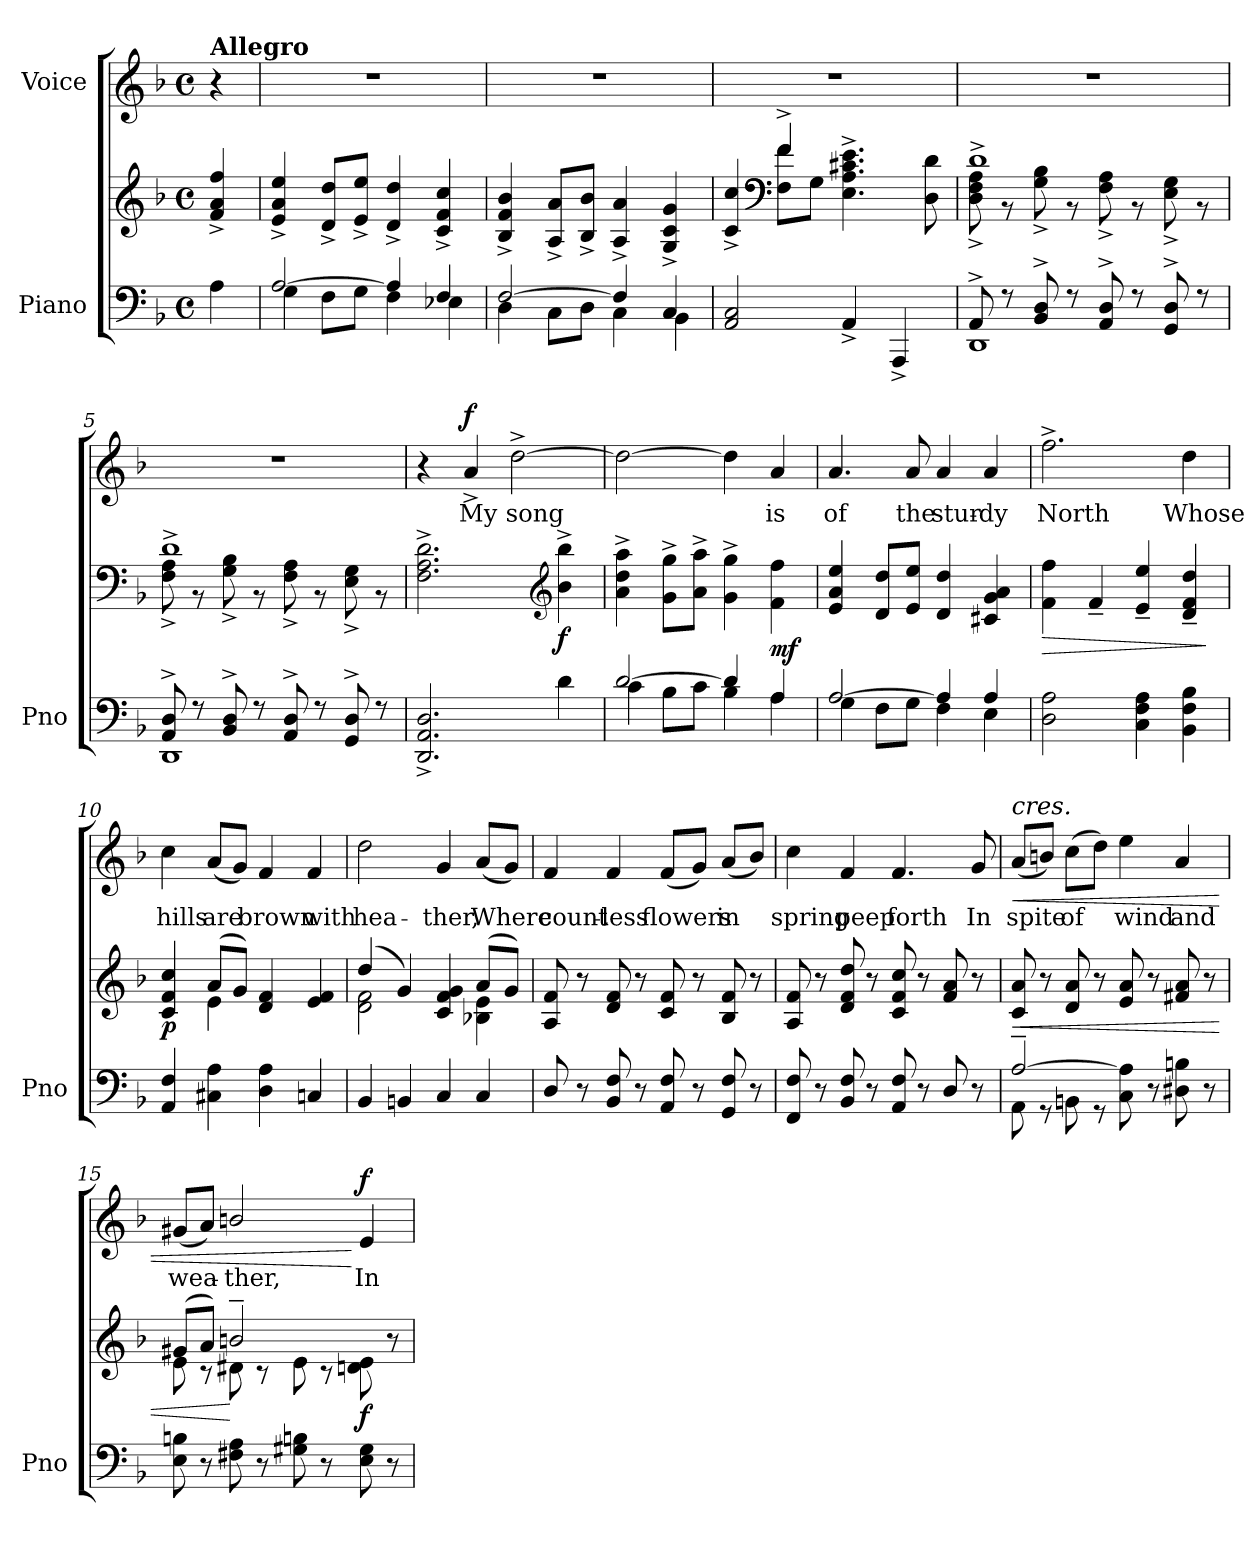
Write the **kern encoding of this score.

**kern	**kern	**dynam	**kern	**text	**dynam
*part2	*part2	*part2	*part1	*part1	*part1
*staff3	*staff2	*staff2/3	*staff1	*staff1	*staff1
*I"Piano	*	*	*I"Voice	*	*
*I'Pno	*	*	*	*	*
*clefF4	*clefG2	*	*clefG2	*	*
*k[b-]	*k[b-]	*	*k[b-]	*	*
*M4/4	*M4/4	*	*M4/4	*	*
*met(c)	*met(c)	*	*met(c)	*	*
*MM152	*MM152	*	*MM152	*	*
=	=	=	=	=	=
!	!	!	!LO:TX:a:B:t=Allegro	!	!
!	!	!LO:DY:b	!	!	!
!	!	!LO:DY:n=1:b	!	!	!
4A\	4f/^> 4a/^> 4ff/^>	ff other-dynamics	4r	.	.
=1	=1	=1	=1	=1	=1
*^	*	*	*	*	*
[2A/	4G\	4e/^> 4a/^> 4ee/^>	.	1r	.	.
.	8F\L	8d/^> 8dd/^>L	.	.	.	.
.	8G\J	8e/^> 8ee/^>J	.	.	.	.
4A/]	4F\	4d/^> 4dd/^>	.	.	.	.
4F/	4E-X\	4c/^> 4f/^> 4cc/^>	.	.	.	.
=2	=2	=2	=2	=2	=2	=2
[2F/	4D\	4B-/^> 4f/^> 4b-/^>	.	1r	.	.
.	8C\L	8A/^> 8a/^>L	.	.	.	.
.	8D\J	8B-/^> 8b-/^>J	.	.	.	.
4F/]	4C\	4A/^> 4a/^>	.	.	.	.
4C/	4BB-\	4G/^> 4c/^> 4g/^>	.	.	.	.
*v	*v	*	*	*	*	*
=3	=3	=3	=3	=3	=3
*	*^	*	*	*	*
2AA/ 2C/	4c/^> 4cc/^>	4ryy	.	1r	.	.
*	*clefF4	*	*	*	*	*
.	4f^/	8F\ 8f\L	.	.	.	.
.	.	8G\J	.	.	.	.
4AA^/	4.E\^ 4.A\^ 4.c#X\^ 4.e\^	2ryy	.	.	.	.
4AAA^/	.	.	.	.	.	.
.	8D\ 8d\	.	.	.	.	.
!!LO:LB:g=z
=4	=4	=4	=4	=4	=4	=4
*^	*	*	*	*	*	*
8AA^/	1DD	1d^	8D\^ 8F\^ 8A\^	.	1r	.	.
8r	.	.	8r	.	.	.	.
8BB-/^ 8D/^	.	.	8G\^ 8B-\^	.	.	.	.
8r	.	.	8r	.	.	.	.
8AA/^ 8D/^	.	.	8F\^ 8A\^	.	.	.	.
8r	.	.	8r	.	.	.	.
8GG/^ 8D/^	.	.	8E\^ 8G\^	.	.	.	.
8r	.	.	8r	.	.	.	.
=5	=5	=5	=5	=5	=5	=5	=5
8AA/^ 8D/^	1DD	1d^	8F\^ 8A\^	.	1r	.	.
8r	.	.	8r	.	.	.	.
8BB-/^ 8D/^	.	.	8G\^ 8B-\^	.	.	.	.
8r	.	.	8r	.	.	.	.
8AA/^ 8D/^	.	.	8F\^ 8A\^	.	.	.	.
8r	.	.	8r	.	.	.	.
8GG/^ 8D/^	.	.	8E\^ 8G\^	.	.	.	.
8r	.	.	8r	.	.	.	.
*v	*v	*	*	*	*	*	*
*	*v	*v	*	*	*	*
=6	=6	=6	=6	=6	=6
2.DD/^> 2.AA/^> 2.D/^>	2.F\^ 2.A\^ 2.d\^	.	4r	.	.
!	!	!	!	!LO:LY:b	!LO:DY:a
.	.	.	4a^>/	My	f
!	!	!	!	!LO:LY:b	!
.	.	.	[2dd^\	song	.
*	*clefG2	*	*	*	*
!	!	!LO:DY:b	!	!	!
4d\	4b-\^ 4bb-\^	f	.	.	.
!!LO:LB:g=z
=7	=7	=7	=7	=7	=7
*^	*	*	*	*	*
[2d/	4c\	4a\^> 4dd\^> 4aa\^>	.	2dd\_	.	.
.	8B-\L	8g\^> 8gg\^>L	.	.	.	.
.	8c\J	8a\^> 8aa\^>J	.	.	.	.
4d/]	4B-\	4g\^> 4gg\^>	.	4dd\]	.	.
!	!	!	!LO:DY:b	!	!LO:LY:b	!
4A/	4A\	4f\ 4ff\	mf	4a/	is	.
=8	=8	=8	=8	=8	=8	=8
!	!	!	!	!	!LO:LY:b	!
[2A/	4G\	4e/ 4a/ 4ee/	.	4.a/	of	.
.	8F\L	8d/ 8dd/L	.	.	.	.
!	!	!	!	!	!LO:LY:b	!
.	8G\J	8e/ 8ee/J	.	8a/	the	.
!	!	!	!	!	!LO:LY:b	!
4A/]	4F\	4d/ 4dd/	.	4a/	stur-	.
!	!	!	!	!	!LO:LY:b	!
4A/	4E\	4c#X/ 4g/ 4a/	.	4a/	-dy	.
=9	=9	=9	=9	=9	=9	=9
!	!	!	!LO:HP:b	!	!LO:LY:b	!
*v	*v	*	*	*	*	*
2D\ 2A\	4f\ 4ff\	>	2.ff^\	North	.
.	4f~/	.	.	.	.
4C\ 4F\ 4A\	4e/~ 4ee/~	.	.	.	.
!	!	!	!	!LO:LY:b	!
4BB-\ 4F\ 4B-\	4d/~ 4f/~ 4dd/~	.	4dd\	Whose	.
.	.	]	.	.	.
!!LO:PB:g=z
=10	=10	=10	=10	=10	=10
*	*^	*	*	*	*
!	!	!	!LO:DY:b	!	!LO:LY:b	!
4AA/ 4F/	4c/ 4f/ 4cc/	4ryy	p	4cc\	hills	.
!	!	!	!	!	!LO:LY:b	!
4C#X\ 4A\	(8a/L	4e\	.	(8a/L	are	.
.	8g/J)	.	.	8g/J)	.	.
!	!	!	!	!	!LO:LY:b	!
4D\ 4A\	4d/ 4f/	2ryy	.	4f/	brown	.
!	!	!	!	!	!LO:LY:b	!
4Cn/	4e/ 4f/	.	.	4f/	with	.
=11	=11	=11	=11	=11	=11	=11
!	!	!	!	!	!LO:LY:b	!
4BB-/	(4dd/	2d\ 2f\	.	2dd\	hea-	.
4BBn/	4g/)	.	.	.	.	.
!	!	!	!	!	!LO:LY:b	!
4C/	4c/ 4f/ 4g/	4ryy	.	4g/	-ther,	.
!	!	!	!	!	!LO:LY:b	!
4C/	(8a/L	4B-X\ 4e\	.	(8a/L	Where	.
.	8g/J)	.	.	8g/J)	.	.
*	*v	*v	*	*	*	*
=12	=12	=12	=12	=12	=12
!	!	!	!	!LO:LY:b	!
8D/	8A/ 8f/	.	4f/	count-	.
8r	8r	.	.	.	.
!	!	!	!	!LO:LY:b	!
8BB-/ 8F/	8d/ 8f/	.	4f/	-less	.
8r	8r	.	.	.	.
!	!	!	!	!LO:LY:b	!
8AA/ 8F/	8c/ 8f/	.	(8f/L	flowers	.
8r	8r	.	8g/J)	.	.
!	!	!	!	!LO:LY:b	!
8GG/ 8F/	8B-/ 8f/	.	(8a/L	in	.
8r	8r	.	8b-/J)	.	.
!!LO:LB:g=z
=13	=13	=13	=13	=13	=13
!	!	!	!	!LO:LY:b	!
8FF/ 8F/	8A/ 8f/	.	4cc\	spring	.
8r	8r	.	.	.	.
!	!	!	!	!LO:LY:b	!
8BB-/ 8F/	8d/ 8f/ 8dd/	.	4f/	peep	.
8r	8r	.	.	.	.
!	!	!	!	!LO:LY:b	!
8AA/ 8F/	8c/ 8f/ 8cc/	.	4.f/	forth	.
8r	8r	.	.	.	.
8D/	8f/ 8a/	.	.	.	.
!	!	!	!	!LO:LY:b	!
8r	8r	.	8g/	In	.
=14	=14	=14	=14	=14	=14
*^	*	*	*	*	*
!	!	!	!	!LO:TX:a:i:t=cres.	!	!
!	!	!	!LO:HP:b	!	!LO:LY:b	!LO:HP:b
[2A~/	8AA\	8c/ 8a/	<	(8a/L	spite	<
.	8r	8r	.	8bn/J)	.	.
!	!	!	!	!	!LO:LY:b	!
.	8BBn\	8d/ 8a/	.	(8cc\L	of	.
.	8r	8r	.	8dd\J)	.	.
!	!	!	!	!	!LO:LY:b	!
8C\ 8A\]	2ryy	8e/ 8a/	.	4ee\	wind	.
8r	.	8r	.	.	.	.
!	!	!	!	!	!LO:LY:b	!
8D#X\ 8Bn\	.	8f#X/ 8a/	.	4a/	and	.
8r	.	8r	.	.	.	.
*v	*v	*	*	*	*	*
=15	=15	=15	=15	=15	=15
*	*^	*	*	*	*
!	!	!	!	!	!LO:LY:b	!
8E\ 8Bn\	(8g#X/L	8e\	.	(8g#X/L	wea-	.
8r	8a/J)	8r	.	8a/J)	.	.
!	!	!	!	!	!LO:LY:b	!
8F#X\ 8A\	2bn~/	8d#X\	[	2bn/	-ther,	.
8r	.	8r	.	.	.	.
8G#X\ 8Bn\	.	8e\	.	.	.	.
8r	.	8r	.	.	.	.
!	!	!	!LO:DY:b	!	!LO:LY:b	!LO:DY:n=1:a
8E\ 8G#\	4ryy	8dn\ 8e\	f	4e/	In	[ f
8r	.	8r	.	.	.	.
*	*v	*v	*	*	*	*
=	=	=	=	=	=
*-	*-	*-	*-	*-	*-
